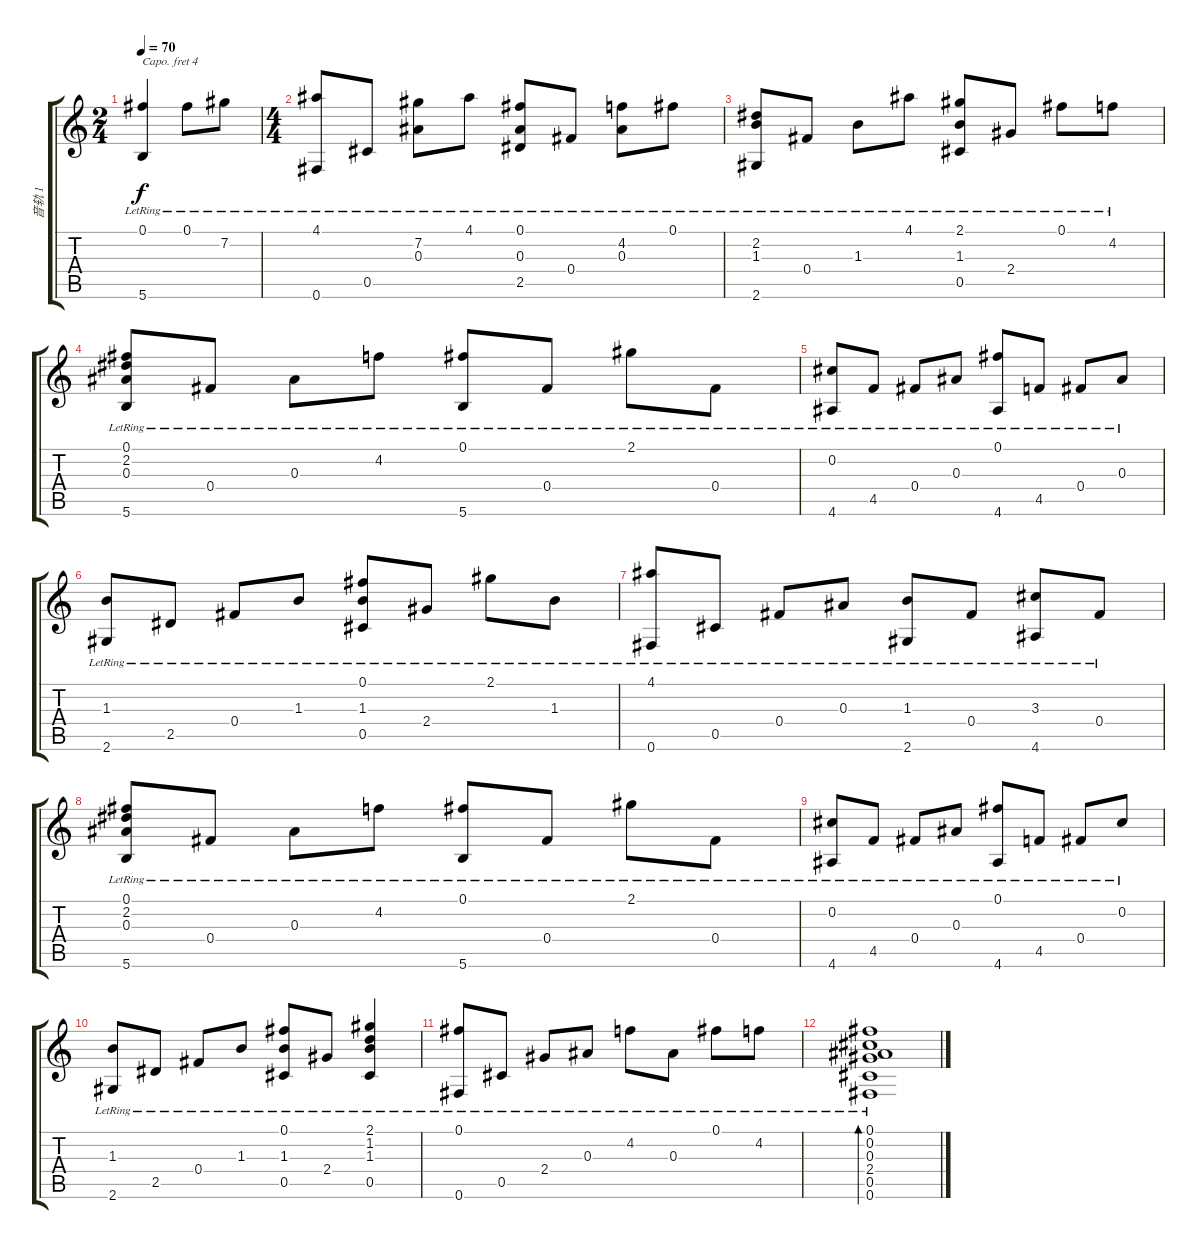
\track ("音轨 1" "音轨 1") {instrument acousticguitarsteel}
\staff {score tabs}
\capo 4
\tuning (D4 A3 Gb3 D3 A2 D2) {hide}
\ts (2 4)
\tempo 70
\clef g2
\ks c
(0.1{lr} 5.6{lr}).4{dy f} 0.1{lr}.8 7.2{lr}.8 |
\ts (4 4)
(4.1{lr} 0.6{lr}).8 0.5{lr}.8 (7.2{lr} 0.3{lr}).8 4.1{lr}.8 (0.1{lr} 0.3{lr} 2.5{lr}).8 0.4{lr}.8 (4.2{lr} 0.3{lr}).8 0.1{lr}.8 |
(2.2{lr} 1.3{lr} 2.6{lr}).8 0.4{lr}.8 1.3{lr}.8 4.1{lr}.8 (2.1{lr} 1.3{lr} 0.5{lr}).8 2.4{lr}.8 0.1{lr}.8 4.2{lr}.8 |
(0.1{lr} 2.2{lr} 0.3{lr} 5.6{lr}).8 0.4{lr}.8 0.3{lr}.8 4.2{lr}.8 (0.1{lr} 5.6{lr}).8 0.4{lr}.8 2.1{lr}.8 0.4{lr}.8 |
(0.2{lr} 4.6{lr}).8 4.5{lr}.8 0.4{lr}.8 0.3{lr}.8 (0.1{lr} 4.6{lr}).8 4.5{lr}.8 0.4{lr}.8 0.3{lr}.8 |
(1.3{lr} 2.6{lr}).8 2.5{lr}.8 0.4{lr}.8 1.3{lr}.8 (0.1{lr} 1.3{lr} 0.5{lr}).8 2.4{lr}.8 2.1{lr}.8 1.3{lr}.8 |
(4.1{lr} 0.6{lr}).8 0.5{lr}.8 0.4{lr}.8 0.3{lr}.8 (1.3{lr} 2.6{lr}).8 0.4{lr}.8 (3.3{lr} 4.6{lr}).8 0.4{lr}.8 |
(0.1{lr} 2.2{lr} 0.3{lr} 5.6{lr}).8 0.4{lr}.8 0.3{lr}.8 4.2{lr}.8 (0.1{lr} 5.6{lr}).8 0.4{lr}.8 2.1{lr}.8 0.4{lr}.8 |
(0.2{lr} 4.6{lr}).8 4.5{lr}.8 0.4{lr}.8 0.3{lr}.8 (0.1{lr} 4.6{lr}).8 4.5{lr}.8 0.4{lr}.8 0.2{lr}.8 |
(1.3{lr} 2.6{lr}).8 2.5{lr}.8 0.4{lr}.8 1.3{lr}.8 (0.1{lr} 1.3{lr} 0.5{lr}).8 2.4{lr}.8 (2.1{lr} 1.2{lr} 1.3{lr} 0.5{lr}).4 |
(0.1{lr} 0.6{lr}).8 0.5{lr}.8 2.4{lr}.8 0.3{lr}.8 4.2{lr}.8 0.3{lr}.8 0.1{lr}.8 4.2{lr}.8 |
(0.1{lr} 0.2{lr} 0.3{lr} 2.4{lr} 0.5{lr} 0.6{lr}).1{bd 480}
